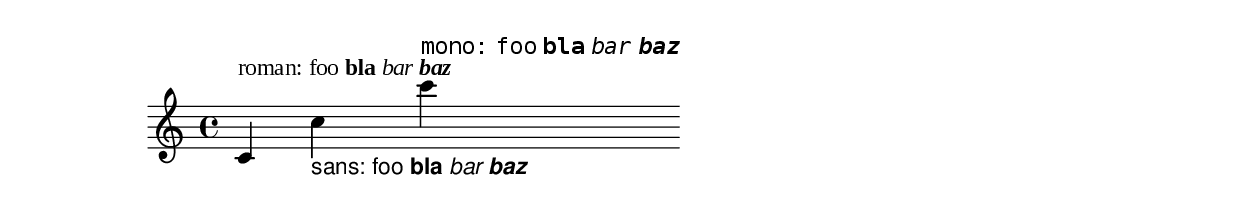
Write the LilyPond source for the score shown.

%%  Do not edit this file; it is auto-generated from LSR!
\version "2.10.12"

\header { texidoc = "
The default font families for text can be overridden with
@code{make-pango-font-tree}. 
" }

\paper {
  % change for other default global staff size. 
  myStaffSize = #20
  %{
     run
         lilypond -dshow-available-fonts blabla
     to show all fonts available in the process log.  
  %}

  #(define fonts
    (make-pango-font-tree "Times New Roman"
                          "Nimbus Sans"
                          "Luxi Mono"
;;                        "Helvetica"
;;                        "Courier"
     (/ myStaffSize 20)))
}

\relative {
  c'^\markup {
    roman: foo \bold bla \italic bar \italic \bold baz 
  }
  c'_\markup {
    \override #'(font-family . sans)
    {
      sans: foo \bold bla \italic bar \italic \bold baz
    }
  }
  c'^\markup {
    \override #'(font-family . typewriter)
    {
      mono: foo \bold bla \italic bar \italic \bold baz
    }
  }
}  

